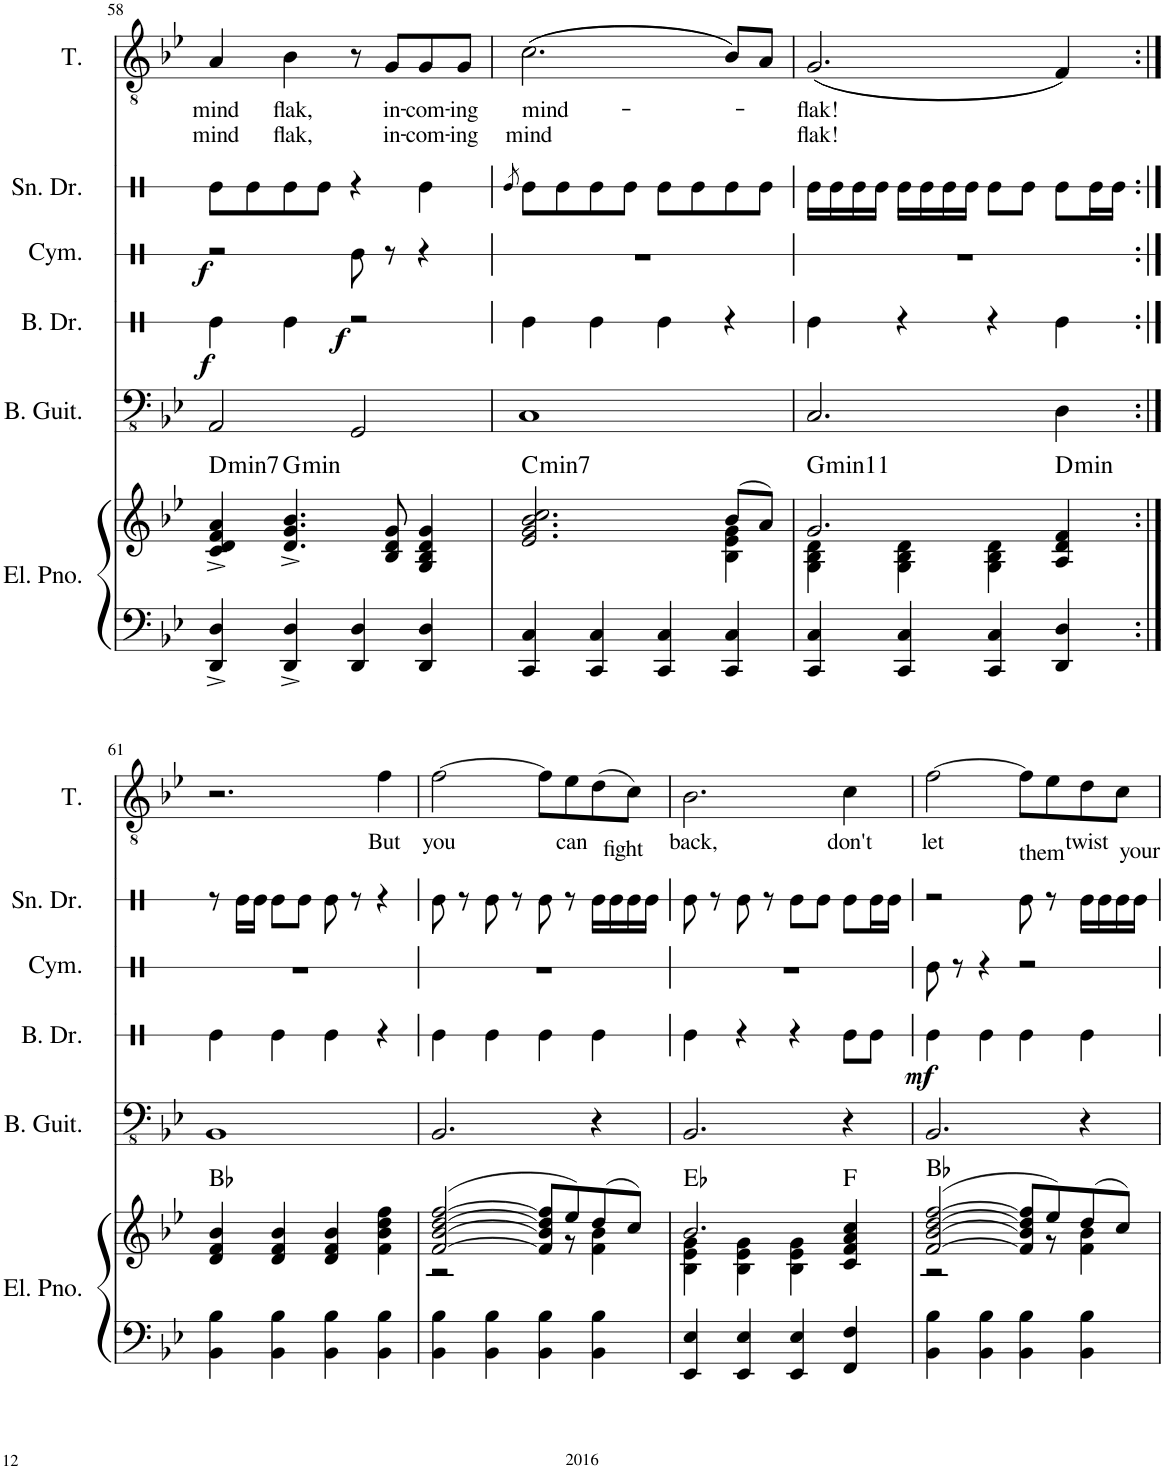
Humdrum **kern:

**kern	**kern	**harte	**kern	**kern	**dynam	**kern	**dynam	**kern	**kern	**text	**text
*part6	*part6	*part6	*part5	*part4	*part4	*part3	*part3	*part2	*part1	*part1	*part1
*staff7	*staff6	*	*staff5	*staff4	*staff4	*staff3	*staff3	*staff2	*staff1	*staff1	*staff1
*I"Electric Piano	*	*	*I"Bass Guitar	*I"Bass Drum	*	*I"Cymbal	*	*I"Snare Drum	*I"Tenor	*	*
*I'El. Pno.	*	*	*I'B. Guit.	*I'B. Dr.	*	*I'Cym.	*	*I'Sn. Dr.	*I'T.	*	*
!!LO:PB:g=z
*clefF4	*clefG2	*	*clefFv4	*clefX	*	*clefX	*	*clefX	*clefGv2	*	*
*k[b-e-]	*k[b-e-]	*	*k[b-e-]	*k[]	*	*k[]	*	*k[]	*k[b-e-]	*	*
*M4/4	*M4/4	*	*M4/4	*M4/4	*	*M4/4	*	*M4/4	*M4/4	*	*
=58	=58	=58	=58	=58	=58	=58	=58	=58	=58	=58	=58
!	!	!LO:H:kt=min7	!	!	!LO:DY:b	!	!LO:DY:b	!	!	!LO:LY:b	!LO:LY:b
4DD/^ 4D/^	4c/^ 4d/^ 4f/^ 4a/^	D:min7	2AAA/	4Re\	f	2r	f	8Re\L	4A/	mind	mind
.	.	.	.	.	.	.	.	8Re\	.	.	.
!	!	!LO:H:kt=min	!	!	!	!	!	!	!	!LO:LY:b	!LO:LY:b
4DD/^ 4D/^	4.d/^ 4.g/^ 4.b-/^	G:min	.	4Re\	.	.	.	8Re\	4B-\	flak,	flak,
.	.	.	.	.	.	.	.	8Re\J	.	.	.
!	!	!	!	!	!LO:DY:b	!	!	!	!	!	!
4DD/ 4D/	.	.	2GGG/	2r	f	8Re\	.	4r	8r	.	.
!	!	!	!	!	!	!	!	!	!	!LO:LY:b	!LO:LY:b
.	8B-/ 8d/ 8g/	.	.	.	.	8r	.	.	8G/L	in-	in-
!	!	!	!	!	!	!	!	!	!	!LO:LY:b	!LO:LY:b
4DD/ 4D/	4G/ 4B-/ 4d/ 4g/	.	.	.	.	4r	.	4Re\	8G/	-com-	-com-
!	!	!	!	!	!	!	!	!	!	!LO:LY:b	!LO:LY:b
.	.	.	.	.	.	.	.	.	8G/J	-ing	-ing
=59	=59	=59	=59	=59	=59	=59	=59	=59	=59	=59	=59
.	.	.	.	.	.	.	.	8qRe/	.	.	.
*	*^	*	*	*	*	*	*	*	*	*	*
!	!	!	!LO:H:kt=min7	!	!	!	!	!	!	!	!LO:LY:b	!LO:LY:b
4CC/ 4C/	2.e-/ 2.g/ 2.b-/ 2.cc/	2.ryy	C:min7	1CC	4Re\	.	1r	.	8Re\L	((2.c\	mind-	mind
.	.	.	.	.	.	.	.	.	8Re\	.	.	.
4CC/ 4C/	.	.	.	.	4Re\	.	.	.	8Re\	.	.	.
.	.	.	.	.	.	.	.	.	8Re\J	.	.	.
4CC/ 4C/	.	.	.	.	4Re\	.	.	.	8Re\L	.	.	.
.	.	.	.	.	.	.	.	.	8Re\	.	.	.
4CC/ 4C/	(8b-/L	4B-\ 4e-\ 4g\	.	.	4r	.	.	.	8Re\	8B-/L))	.	.
.	8a/J)	.	.	.	.	.	.	.	8Re\J	8A/J	.	.
=60	=60	=60	=60	=60	=60	=60	=60	=60	=60	=60	=60	=60
!	!	!	!LO:H:kt=min11	!	!	!	!	!	!	!	!LO:LY:b	!LO:LY:b
4CC/ 4C/	2.g/	4G\ 4B-\ 4d\	G:min9(11)	2.CC/	4Re\	.	1r	.	16Re\LL	((2.G/	flak!	flak!
.	.	.	.	.	.	.	.	.	16Re\	.	.	.
.	.	.	.	.	.	.	.	.	16Re\	.	.	.
.	.	.	.	.	.	.	.	.	16Re\JJ	.	.	.
4CC/ 4C/	.	4G\ 4B-\ 4d\	.	.	4r	.	.	.	16Re\LL	.	.	.
.	.	.	.	.	.	.	.	.	16Re\	.	.	.
.	.	.	.	.	.	.	.	.	16Re\	.	.	.
.	.	.	.	.	.	.	.	.	16Re\JJ	.	.	.
4CC/ 4C/	.	4G\ 4B-\ 4d\	.	.	4r	.	.	.	8Re\L	.	.	.
.	.	.	.	.	.	.	.	.	8Re\J	.	.	.
!	!	!	!LO:H:kt=min	!	!	!	!	!	!	!	!	!
4DD/ 4D/	4A/ 4d/ 4f/	4ryy	D:min	4DD\	4Re\	.	.	.	8Re\L	4F/))	.	.
.	.	.	.	.	.	.	.	.	16Re\L	.	.	.
.	.	.	.	.	.	.	.	.	16Re\JJ	.	.	.
*	*v	*v	*	*	*	*	*	*	*	*	*	*
!!LO:LB:g=z
=61:|!	=61:|!	=61:|!	=61:|!	=61:|!	=61:|!	=61:|!	=61:|!	=61:|!	=61:|!	=61:|!	=61:|!
4BB-\ 4B-\	4d/ 4f/ 4b-/	Bb:maj	1BBB-	4Re\	.	1r	.	8r	2.r	.	.
.	.	.	.	.	.	.	.	16Re\LL	.	.	.
.	.	.	.	.	.	.	.	16Re\JJ	.	.	.
4BB-\ 4B-\	4d/ 4f/ 4b-/	.	.	4Re\	.	.	.	8Re\L	.	.	.
.	.	.	.	.	.	.	.	8Re\J	.	.	.
4BB-\ 4B-\	4d/ 4f/ 4b-/	.	.	4Re\	.	.	.	8Re\	.	.	.
.	.	.	.	.	.	.	.	8r	.	.	.
!	!	!	!	!	!	!	!	!	!	!LO:LY:b	!
4BB-\ 4B-\	4f\ 4b-\ 4dd\ 4ff\	.	.	4r	.	.	.	4r	4f\	But	.
=62	=62	=62	=62	=62	=62	=62	=62	=62	=62	=62	=62
*	*^	*	*	*	*	*	*	*	*	*	*
!	!	!	!	!	!	!	!	!	!	!	!LO:LY:b	!
4BB-\ 4B-\	([2f/ [2b-/ [2dd/ [2ff/	2r	.	2.BBB-/	4Re\	.	1r	.	8Re\	[2f\	you	.
.	.	.	.	.	.	.	.	.	8r	.	.	.
4BB-\ 4B-\	.	.	.	.	4Re\	.	.	.	8Re\	.	.	.
.	.	.	.	.	.	.	.	.	8r	.	.	.
4BB-\ 4B-\	8f/] 8b-/] 8dd/] 8ff/]L	8ryy	.	.	4Re\	.	.	.	8Re\	8f\L]	.	.
!	!	!	!	!	!	!	!	!	!	!	!LO:LY:b	!
.	8ee-/)	8r	.	.	.	.	.	.	8r	8e-\	can	.
!	!	!	!	!	!	!	!	!	!	!	!LO:LY:b	!
4BB-\ 4B-\	(8dd/	4f\ 4b-\	.	4r	4Re\	.	.	.	16Re\LL	(8d\	fight	.
.	.	.	.	.	.	.	.	.	16Re\	.	.	.
.	8cc/J)	.	.	.	.	.	.	.	16Re\	8c\J)	.	.
.	.	.	.	.	.	.	.	.	16Re\JJ	.	.	.
=63	=63	=63	=63	=63	=63	=63	=63	=63	=63	=63	=63	=63
!	!	!	!	!	!	!	!	!	!	!	!LO:LY:b	!
4EE-/ 4E-/	2.b-/	4B-\ 4e-\ 4g\	Eb:maj	2.BBB-/	4Re\	.	1r	.	8Re\	2.B-\	back,	.
.	.	.	.	.	.	.	.	.	8r	.	.	.
4EE-/ 4E-/	.	4B-\ 4e-\ 4g\	.	.	4r	.	.	.	8Re\	.	.	.
.	.	.	.	.	.	.	.	.	8r	.	.	.
4EE-/ 4E-/	.	4B-\ 4e-\ 4g\	.	.	4r	.	.	.	8Re\L	.	.	.
.	.	.	.	.	.	.	.	.	8Re\J	.	.	.
!	!	!	!	!	!	!	!	!	!	!	!LO:LY:b	!
4FF/ 4F/	4c/ 4f/ 4a/ 4cc/	4ryy	F:maj	4r	8Re\L	.	.	.	8Re\L	4c\	don't	.
.	.	.	.	.	8Re\J	.	.	.	16Re\L	.	.	.
.	.	.	.	.	.	.	.	.	16Re\JJ	.	.	.
=64	=64	=64	=64	=64	=64	=64	=64	=64	=64	=64	=64	=64
!	!	!	!	!	!	!LO:DY:b	!	!	!	!	!LO:LY:b	!
4BB-\ 4B-\	([2f/ [2b-/ [2dd/ [2ff/	2r	Bb:maj	2.BBB-/	4Re\	mf	8Re\	.	2r	[2f\	let	.
.	.	.	.	.	.	.	8r	.	.	.	.	.
4BB-\ 4B-\	.	.	.	.	4Re\	.	4r	.	.	.	.	.
4BB-\ 4B-\	8f/] 8b-/] 8dd/] 8ff/]L	8ryy	.	.	4Re\	.	2r	.	8Re\	8f\L]	.	.
!	!	!	!	!	!	!	!	!	!	!	!LO:LY:b	!
.	8ee-/)	8r	.	.	.	.	.	.	8r	8e-\	them	.
!	!	!	!	!	!	!	!	!	!	!	!LO:LY:b	!
4BB-\ 4B-\	(8dd/	4f\ 4b-\	.	4r	4Re\	.	.	.	16Re\LL	8d\	twist	.
.	.	.	.	.	.	.	.	.	16Re\	.	.	.
!	!	!	!	!	!	!	!	!	!	!	!LO:LY:b	!
.	8cc/J)	.	.	.	.	.	.	.	16Re\	8c\J	your	.
.	.	.	.	.	.	.	.	.	16Re\JJ	.	.	.
*	*v	*v	*	*	*	*	*	*	*	*	*	*
=	=	=	=	=	=	=	=	=	=	=	=
*-	*-	*-	*-	*-	*-	*-	*-	*-	*-	*-	*-
